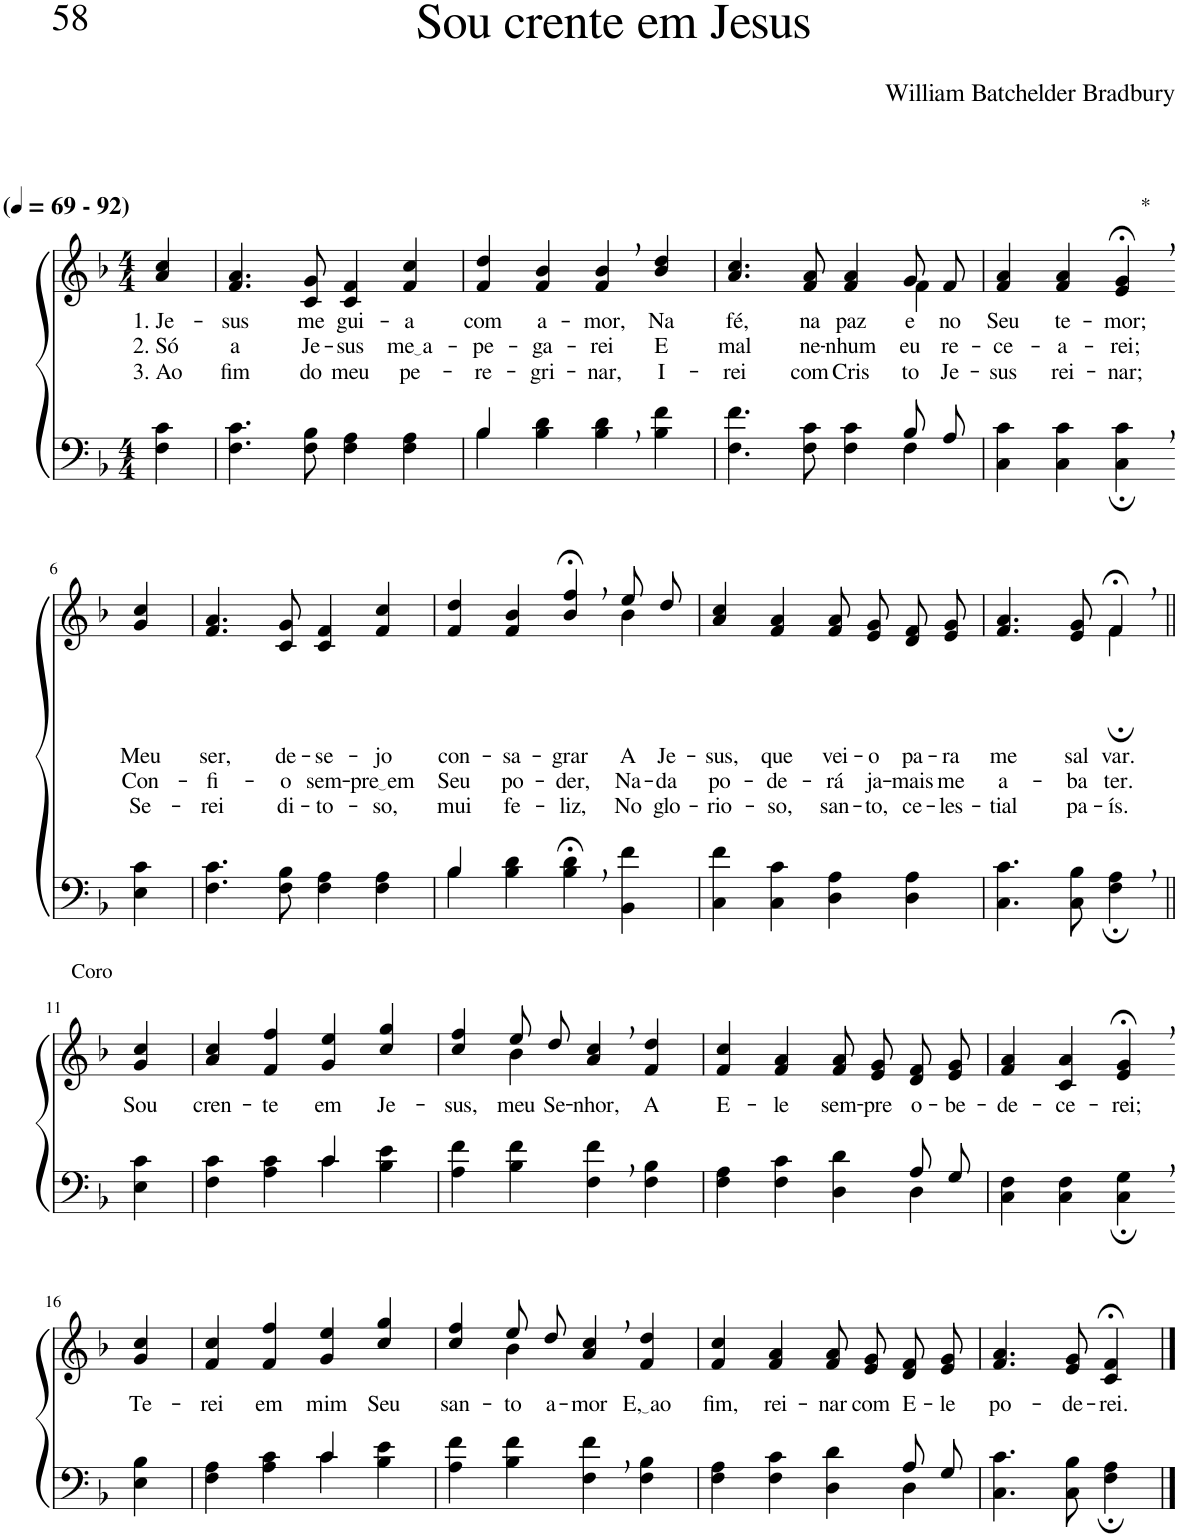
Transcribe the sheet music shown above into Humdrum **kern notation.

**kern	**kern	**text	**text	**text
*part2	*part1	*part1	*part1	*part1
*staff2	*staff1	*staff1	*staff1	*staff1
*I"Parte III e IV	*I"Parte I e II	*	*	*
*clefF4	*clefG2	*	*	*
*Trd2c3	*Trd2c3	*	*	*
*k[b-]	*k[b-]	*	*	*
*M4/4	*M4/4	*	*	*
*MM69	*MM69	*	*	*
=1	=1	=1	=1	=1
!	!LO:TX:a:B:t=(	!	!	!
!	!LO:TX:a:B:t=- 92)	!	!	!
!	!	!LO:LY:b	!LO:LY:b	!LO:LY:b
4F\ 4c\	4a/ 4cc/	1. Je-	2. Só	3. Ao
=2	=2	=2	=2	=2
!	!	!LO:LY:b	!LO:LY:b	!LO:LY:b
4.F\ 4.c\	4.f/ 4.a/	-sus	a	fim
!	!	!LO:LY:b	!LO:LY:b	!LO:LY:b
8F\ 8B-\	8c/ 8g/	me	Je-	do
!	!	!LO:LY:b	!LO:LY:b	!LO:LY:b
4F\ 4A\	4c/ 4f/	gui-	-sus	meu
!	!	!LO:LY:b	!LO:LY:b	!LO:LY:b
4F\ 4A\	4f/ 4cc/	-a	me a	pe-
=3	=3	=3	=3	=3
*^	*	*	*	*
!	!	!	!LO:LY:b	!LO:LY:b	!LO:LY:b
4B-\	4B-/	4f/ 4dd/	com	-pe-	-re-
!	!	!	!LO:LY:b	!LO:LY:b	!LO:LY:b
4B-\ 4d\	2.ryy	4f/ 4b-/	a-	-ga-	-gri-
!	!	!	!LO:LY:b	!LO:LY:b	!LO:LY:b
4B-\, 4d\,	.	4f/, 4b-/,	-mor,	-rei	-nar,
!	!	!	!LO:LY:b	!LO:LY:b	!LO:LY:b
4B-\ 4f\	.	4b-/ 4dd/	Na	E	I-
=4	=4	=4	=4	=4	=4
!	!	!	!LO:LY:b	!LO:LY:b	!LO:LY:b
*	*	*^	*	*	*
2.ryy	4.F\ 4.f\	4.a/ 4.cc/	2.ryy	fé,	mal	-rei
!	!	!	!	!LO:LY:b	!LO:LY:b	!LO:LY:b
.	8F\ 8c\	8f/ 8a/	.	na	ne-	com
!	!	!	!	!LO:LY:b	!LO:LY:b	!LO:LY:b
.	4F\ 4c\	4f/ 4a/	.	paz	-nhum	Cris-
!	!	!	!	!LO:LY:b	!LO:LY:b	!LO:LY:b
8B-/L	4F\	8g/L	4f\	e	eu	-to
!	!	!	!	!LO:LY:b	!LO:LY:b	!LO:LY:b
8A/J	.	8f/J	.	no	re-	Je-
*v	*v	*	*	*	*	*
*	*v	*v	*	*	*
=5	=5	=5	=5	=5
!	!	!LO:LY:b	!LO:LY:b	!LO:LY:b
4C\ 4c\	4f/ 4a/	Seu	-ce-	-sus
!	!	!LO:LY:b	!LO:LY:b	!LO:LY:b
4C\ 4c\	4f/ 4a/	te-	-a-	rei-
!	!LO:TX:a:t=*	!	!	!
!	!	!LO:LY:b	!LO:LY:b	!LO:LY:b
4C\;, 4c\;,	4e/;<, 4g/;<,	-mor;	-rei;	-nar;
!!LO:LB:g=z
=6-	=6-	=6-	=6-	=6-
!	!	!LO:LY:b	!LO:LY:b	!LO:LY:b
4E\ 4c\	4g/ 4cc/	Meu	Con-	Se-
=7	=7	=7	=7	=7
!	!	!LO:LY:b	!LO:LY:b	!LO:LY:b
4.F\ 4.c\	4.f/ 4.a/	ser,	-fi-	-rei
!	!	!LO:LY:b	!LO:LY:b	!LO:LY:b
8F\ 8B-\	8c/ 8g/	de-	-o	di-
!	!	!LO:LY:b	!LO:LY:b	!LO:LY:b
4F\ 4A\	4c/ 4f/	-se-	sem-	-to-
!	!	!LO:LY:b	!LO:LY:b	!LO:LY:b
4F\ 4A\	4f/ 4cc/	-jo	pre em	-so,
=8	=8	=8	=8	=8
*^	*	*	*	*
!	!	!	!LO:LY:b	!LO:LY:b	!LO:LY:b
*	*	*^	*	*	*
4B-\	4B-/	4f/ 4dd/	2.ryy	con-	Seu	mui
!	!	!	!	!LO:LY:b	!LO:LY:b	!LO:LY:b
4B-\ 4d\	2.ryy	4f/ 4b-/	.	-sa-	po-	fe-
!	!	!	!	!LO:LY:b	!LO:LY:b	!LO:LY:b
4B-\;<, 4d\;<,	.	4b-/;<, 4ff/;<,	.	-grar	-der,	-liz,
!	!	!	!	!LO:LY:b	!LO:LY:b	!LO:LY:b
4BB-\ 4f\	.	8ee/L	4b-\	A	Na-	No
!	!	!	!	!LO:LY:b	!LO:LY:b	!LO:LY:b
.	.	8dd/J	.	Je-	-da	glo-
*v	*v	*	*	*	*	*
*	*v	*v	*	*	*
=9	=9	=9	=9	=9
!	!	!LO:LY:b	!LO:LY:b	!LO:LY:b
4C\ 4f\	4a/ 4cc/	-sus,	po-	-rio-
!	!	!LO:LY:b	!LO:LY:b	!LO:LY:b
4C\ 4c\	4f/ 4a/	que	-de-	-so,
!	!	!LO:LY:b	!LO:LY:b	!LO:LY:b
4D\ 4A\	8f/ 8a/L	vei-	-rá	san-
!	!	!LO:LY:b	!LO:LY:b	!LO:LY:b
.	8e/ 8g/J	-o	ja-	-to,
!	!	!LO:LY:b	!LO:LY:b	!LO:LY:b
4D\ 4A\	8d/ 8f/L	pa-	-mais	ce-
!	!	!LO:LY:b	!LO:LY:b	!LO:LY:b
.	8e/ 8g/J	-ra	me	-les-
=10	=10	=10	=10	=10
!	!	!LO:LY:b	!LO:LY:b	!LO:LY:b
*	*^	*	*	*
4.C\ 4.c\	4.f/ 4.a/	2ryy	me	a-	-tial
!	!	!	!LO:LY:b	!LO:LY:b	!LO:LY:b
8C\ 8B-\	8e/ 8g/	.	sal-	-ba-	pa-
!	!	!	!	!	!LO:LY:b
!	!	!	!LO:LY:b	!LO:LY:b	!
4F\;, 4A\;,	4f;<,/	4f;\	-var.	-ter.	-ís.
!!LO:LB:g=z
=11||	=11||	=11||	=11||	=11||	=11||
!	!LO:TX:a:t=Coro	!	!	!	!
!	!	!	!LO:LY:b	!	!
*	*v	*v	*	*	*
4E\ 4c\	4g/ 4cc/	Sou	.	.
=12	=12	=12	=12	=12
*^	*	*	*	*
!	!	!	!LO:LY:b	!	!
2ryy	4F\ 4c\	4a/ 4cc/	cren-	.	.
!	!	!	!LO:LY:b	!	!
.	4A\ 4c\	4f/ 4ff/	-te	.	.
!	!	!	!LO:LY:b	!	!
4c/	4c\	4g/ 4ee/	em	.	.
!	!	!	!LO:LY:b	!	!
4ryy	4B-\ 4e\	4cc/ 4gg/	Je-	.	.
=13	=13	=13	=13	=13	=13
!	!	!	!LO:LY:b	!	!
*v	*v	*^	*	*	*
4A\ 4f\	4cc/ 4ff/	4ryy	-sus,	.	.
!	!	!	!LO:LY:b	!	!
4B-\ 4f\	8ee/L	4b-\	meu	.	.
!	!	!	!LO:LY:b	!	!
.	8dd/J	.	Se-	.	.
!	!	!	!LO:LY:b	!	!
4F\, 4f\,	4a/, 4cc/,	2ryy	-nhor,	.	.
!	!	!	!LO:LY:b	!	!
4F\ 4B-\	4f/ 4dd/	.	A	.	.
*	*v	*v	*	*	*
=14	=14	=14	=14	=14
*^	*	*	*	*
!	!	!	!LO:LY:b	!	!
2.ryy	4F\ 4A\	4f/ 4cc/	E-	.	.
!	!	!	!LO:LY:b	!	!
.	4F\ 4c\	4f/ 4a/	-le	.	.
!	!	!	!LO:LY:b	!	!
.	4D\ 4d\	8f/ 8a/L	sem-	.	.
!	!	!	!LO:LY:b	!	!
.	.	8e/ 8g/J	-pre	.	.
!	!	!	!LO:LY:b	!	!
8A/L	4D\	8d/ 8f/L	o-	.	.
!	!	!	!LO:LY:b	!	!
8G/J	.	8e/ 8g/J	-be-	.	.
*v	*v	*	*	*	*
=15	=15	=15	=15	=15
!	!	!LO:LY:b	!	!
4C\ 4F\	4f/ 4a/	-de-	.	.
!	!	!LO:LY:b	!	!
4C\ 4F\	4c/ 4a/	-ce-	.	.
!	!	!LO:LY:b	!	!
4C\;, 4G\;,	4e/;<, 4g/;<,	-rei;	.	.
!!LO:LB:g=z
=16-	=16-	=16-	=16-	=16-
!	!	!LO:LY:b	!	!
4E\ 4B-\	4g/ 4cc/	Te-	.	.
=17	=17	=17	=17	=17
*^	*	*	*	*
!	!	!	!LO:LY:b	!	!
2ryy	4F\ 4A\	4f/ 4cc/	-rei	.	.
!	!	!	!LO:LY:b	!	!
.	4A\ 4c\	4f/ 4ff/	em	.	.
!	!	!	!LO:LY:b	!	!
4c/	4c\	4g/ 4ee/	mim	.	.
!	!	!	!LO:LY:b	!	!
4ryy	4B-\ 4e\	4cc/ 4gg/	Seu	.	.
=18	=18	=18	=18	=18	=18
!	!	!	!LO:LY:b	!	!
*v	*v	*^	*	*	*
4A\ 4f\	4cc/ 4ff/	4ryy	san-	.	.
!	!	!	!LO:LY:b	!	!
4B-\ 4f\	8ee/L	4b-\	-to	.	.
!	!	!	!LO:LY:b	!	!
.	8dd/J	.	a-	.	.
!	!	!	!LO:LY:b	!	!
4F\, 4f\,	4a/, 4cc/,	2ryy	-mor	.	.
!	!	!	!LO:LY:b	!	!
4F\ 4B-\	4f/ 4dd/	.	E, ao	.	.
*	*v	*v	*	*	*
=19	=19	=19	=19	=19
*^	*	*	*	*
!	!	!	!LO:LY:b	!	!
2.ryy	4F\ 4A\	4f/ 4cc/	fim,	.	.
!	!	!	!LO:LY:b	!	!
.	4F\ 4c\	4f/ 4a/	rei-	.	.
!	!	!	!LO:LY:b	!	!
.	4D\ 4d\	8f/ 8a/L	-nar	.	.
!	!	!	!LO:LY:b	!	!
.	.	8e/ 8g/J	com	.	.
!	!	!	!LO:LY:b	!	!
8A/L	4D\	8d/ 8f/L	E-	.	.
!	!	!	!LO:LY:b	!	!
8G/J	.	8e/ 8g/J	-le	.	.
*v	*v	*	*	*	*
=20	=20	=20	=20	=20
!	!	!LO:LY:b	!	!
4.C\ 4.c\	4.f/ 4.a/	po-	.	.
!	!	!LO:LY:b	!	!
8C\ 8B-\	8e/ 8g/	-de-	.	.
!	!	!LO:LY:b	!	!
4F\; 4A\;	4c/;< 4f/;<	-rei.	.	.
==	==	==	==	==
*-	*-	*-	*-	*-
